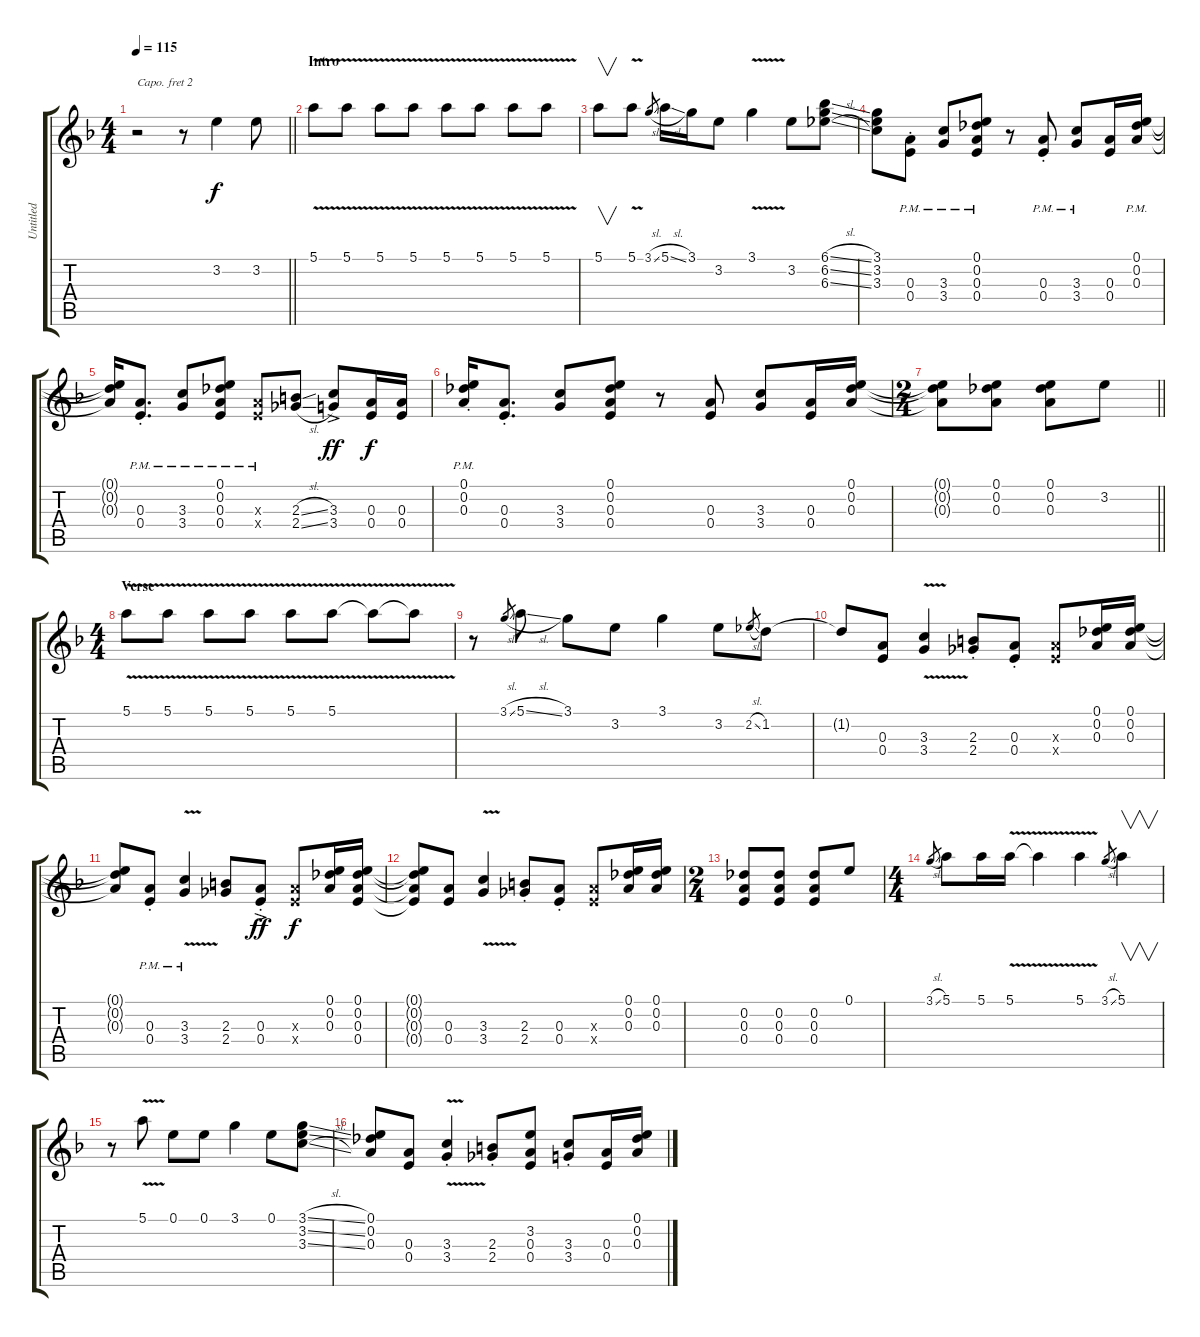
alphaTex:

\track ("Untitled" "Untitled") {instrument acousticguitarsteel}
\staff {score tabs}
\capo 2
\tuning (D4 B3 G3 D3 G2 D2) {hide}
\ts (4 4)
\tempo 115
\clef g2
\barLineRight lightlight
\ks f
r.2{dy f instrument acousticguitarsteel} r.8 3.2.4 3.2.8 |
\section ("" "Intro")
5.1{v}.8 5.1{v}.8 5.1{v}.8 5.1{v}.8 5.1{v}.8 5.1{v}.8 5.1{v}.8 5.1{v}.8 |
5.1.8{v} 5.1{v}.8 3.1{sl}.8{gr} 5.1{sl}.16 3.1.16 3.2.8 3.1{v}.4 3.2.8 (6.1{sl} 6.2{sl} 6.3{sl}).8 |
(3.1 3.2 3.3).8 (0.3{pm st} 0.4{pm st}).8 (3.3{pm} 3.4{pm}).8 (0.1{pm} 0.2{pm} 0.3{pm} 0.4{pm}).8 r.8 (0.3{pm st} 0.4{pm st}).8 (3.3{pm} 3.4{pm}).8 (0.3 0.4).16 (0.1{pm} 0.2{pm} 0.3{pm}).16 |
(0.1{t} 0.2{t} 0.3{t}).16 (0.3{pm st} 0.4{pm st}).8{d} (3.3{pm} 3.4{pm}).8 (0.1{pm} 0.2{pm} 0.3{pm} 0.4{pm}).8 (0.3{pm x} 0.4{pm x}).8 (2.3{sl} 2.4{sl}).8 (3.3{ac} 3.4{ac}).8{dy ff} (0.3 0.4).16{dy f} (0.3 0.4).16 |
(0.1{pm st} 0.2{pm st} 0.3{pm st}).16 (0.3{st} 0.4{st}).8{d} (3.3 3.4).8 (0.1 0.2 0.3 0.4).8 r.8 (0.3 0.4).8 (3.3 3.4).8 (0.3 0.4).16 (0.1 0.2 0.3).16 |
\ts (2 4)
\barLineRight lightlight
(0.1{t} 0.2{t} 0.3{t}).8 (0.1 0.2 0.3).8 (0.1 0.2 0.3).8 3.2.8 |
\ts (4 4)
\section ("" "Verse")
5.1{v}.8 5.1{v}.8 5.1{v}.8 5.1{v}.8 5.1{v}.8 5.1{v}.8 5.1{v t}.8 5.1{v t}.8 |
r.8 3.1{sl}.8{gr} 5.1{sl}.8 3.1.8 3.2.8 3.1.4 3.2.8 2.2{sl}.8{gr} 1.2.8 |
1.2{t}.8 (0.3 0.4).8 (3.3{v} 3.4{v}).4 (2.3{st} 2.4{st}).8 (0.3{st} 0.4{st}).8 (0.3{x} 0.4{x}).8 (0.1 0.2 0.3).16 (0.1 0.2 0.3).16 |
(0.1{t} 0.2{t} 0.3{t}).8 (0.3{pm st} 0.4{pm st}).8 (3.3{v pm} 3.4{v pm}).4 (2.3 2.4).8 (0.3{ac st} 0.4{ac st}).8{dy ff} (0.3{x} 0.4{x}).8{dy f} (0.1 0.2 0.3).16 (0.1 0.2 0.3 0.4).16 |
(0.1{t} 0.2{t} 0.3{t} 0.4{t}).8 (0.3 0.4).8 (3.3{v} 3.4{v}).4 (2.3{st} 2.4{st}).8 (0.3{st} 0.4{st}).8 (0.3{x} 0.4{x}).8 (0.1 0.2 0.3).16 (0.1 0.2 0.3).16 |
\ts (2 4)
(0.2 0.3 0.4).8 (0.2 0.3 0.4).8 (0.2 0.3 0.4).8 0.1.8 |
\ts (4 4)
3.1{sl}.8{gr} 5.1.8 5.1.16 5.1{v}.16 5.1{v t}.4 5.1{v}.4 3.1{sl}.8{gr} 5.1.4{v} |
r.8 5.1{v}.8 0.1.8 0.1.8 3.1.4 0.1.8 (3.1{sl} 3.2{sl} 3.3{sl}).8 |
(0.1 0.2 0.3).8 (0.3 0.4).8 (3.3{v st} 3.4{v st}).4 (2.3{st} 2.4{st}).8 (3.2 0.3 0.4).8 (3.3{st} 3.4{st}).8 (0.3 0.4).16 (0.1 0.2 0.3).16
